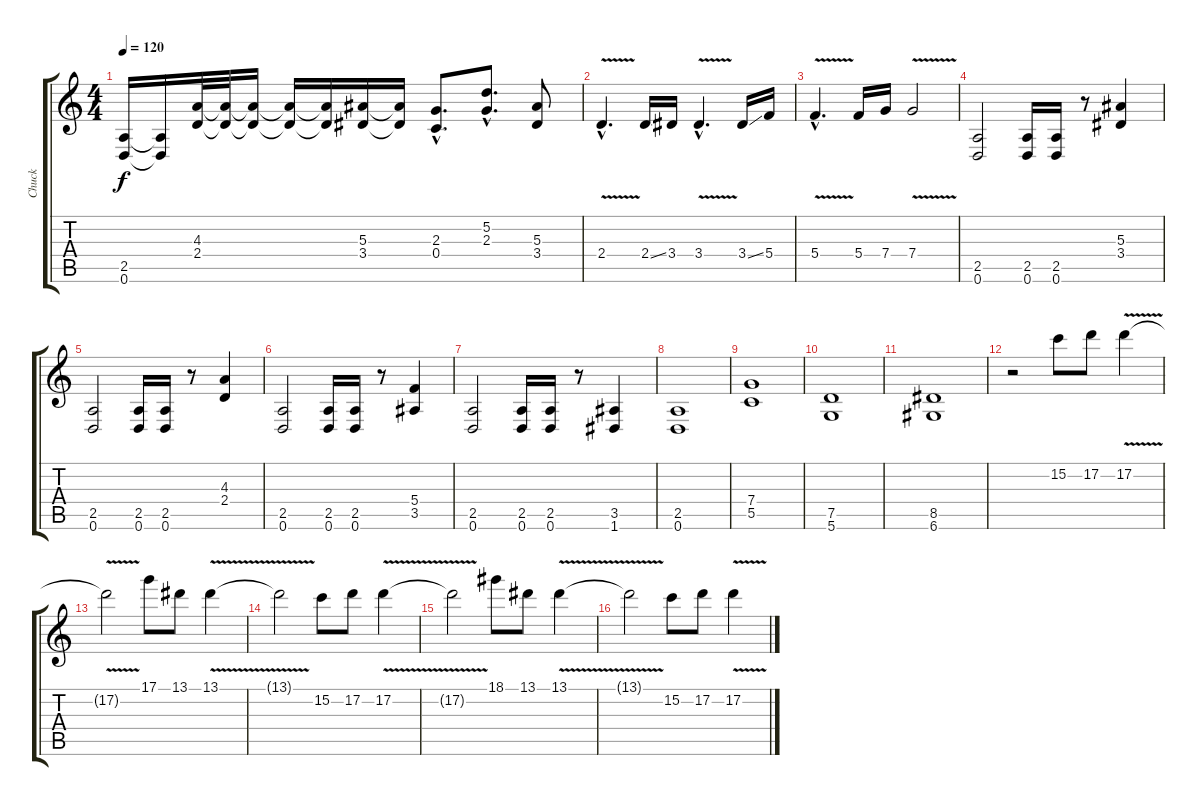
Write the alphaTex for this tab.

\track ("Chuck" "Chuck") {instrument distortionguitar}
\staff {score tabs}
\tuning (D4 A3 F3 C3 G2 D2) {hide}
\ts (4 4)
\tempo 120
\clef g2
\ks c
(2.5{t} 0.6{t}).16{dy f} (2.5{t} 0.6{t}).16 (4.3 2.4).32 (4.3{t} 2.4{t}).32 (4.3{t} 2.4{t}).16 (4.3{t} 2.4{t}).16 (4.3{t} 2.4{t}).16 (5.3 3.4).16 (5.3{t} 3.4{t}).16 (2.3{hac} 0.4{hac}).8{d} (5.2{hac} 2.3{hac}).8{d} (5.3 3.4).8 |
2.4{v hac}.4{d} 2.4{ss}.16 3.4.16 3.4{v hac}.4{d} 3.4{ss}.16 5.4.16 |
5.4{v hac}.4{d} 5.4.16 7.4.16 7.4{v}.2 |
(2.5 0.6).2 (2.5 0.6).16 (2.5 0.6).16 r.8 (5.3 3.4).4 |
(2.5 0.6).2 (2.5 0.6).16 (2.5 0.6).16 r.8 (4.3 2.4).4 |
(2.5 0.6).2 (2.5 0.6).16 (2.5 0.6).16 r.8 (5.4 3.5).4 |
(2.5 0.6).2 (2.5 0.6).16 (2.5 0.6).16 r.8 (3.5 1.6).4 |
(2.5 0.6).1 |
(7.4 5.5).1 |
(7.5 5.6).1 |
(8.5 6.6).1 |
r.2 15.2.8 17.2.8 17.2{v}.4 |
17.2{v t}.2 17.1.8 13.1.8 13.1{v}.4 |
13.1{v t}.2 15.2.8 17.2.8 17.2{v}.4 |
17.2{v t}.2 18.1.8 13.1.8 13.1{v}.4 |
13.1{v t}.2 15.2.8 17.2.8 17.2{v}.4
